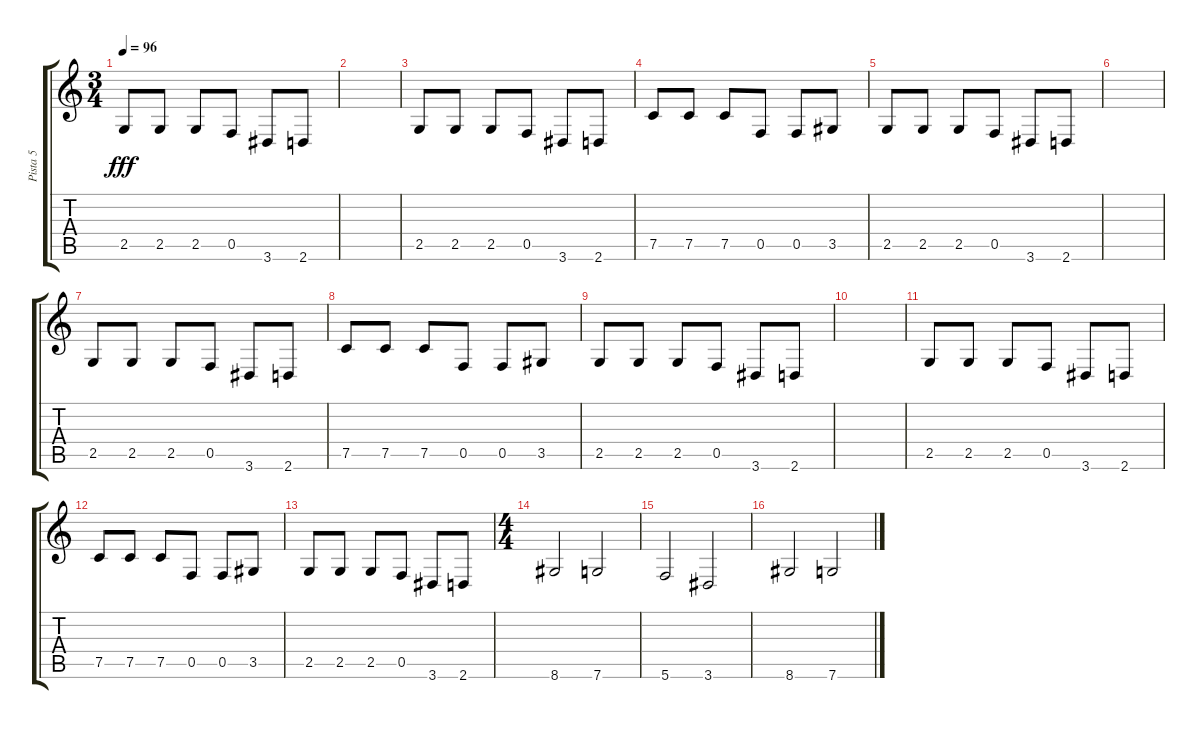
\track ("Pista 5" "Pista 5") {instrument electricbassfinger}
\staff {score tabs}
\tuning (C4 G3 Eb3 Bb2 F2 C2) {hide}
\ts (3 4)
\tempo 96
\clef g2
\ks c
2.5.8{dy fff} 2.5.8 2.5.8 0.5.8 3.6.8 2.6.8 |
|
2.5.8 2.5.8 2.5.8 0.5.8 3.6.8 2.6.8 |
7.5.8 7.5.8 7.5.8 0.5.8 0.5.8 3.5.8 |
2.5.8 2.5.8 2.5.8 0.5.8 3.6.8 2.6.8 |
|
2.5.8 2.5.8 2.5.8 0.5.8 3.6.8 2.6.8 |
7.5.8 7.5.8 7.5.8 0.5.8 0.5.8 3.5.8 |
2.5.8 2.5.8 2.5.8 0.5.8 3.6.8 2.6.8 |
|
2.5.8 2.5.8 2.5.8 0.5.8 3.6.8 2.6.8 |
7.5.8 7.5.8 7.5.8 0.5.8 0.5.8 3.5.8 |
2.5.8 2.5.8 2.5.8 0.5.8 3.6.8 2.6.8 |
\ts (4 4)
8.6.2 7.6.2 |
5.6.2 3.6.2 |
8.6.2 7.6.2
